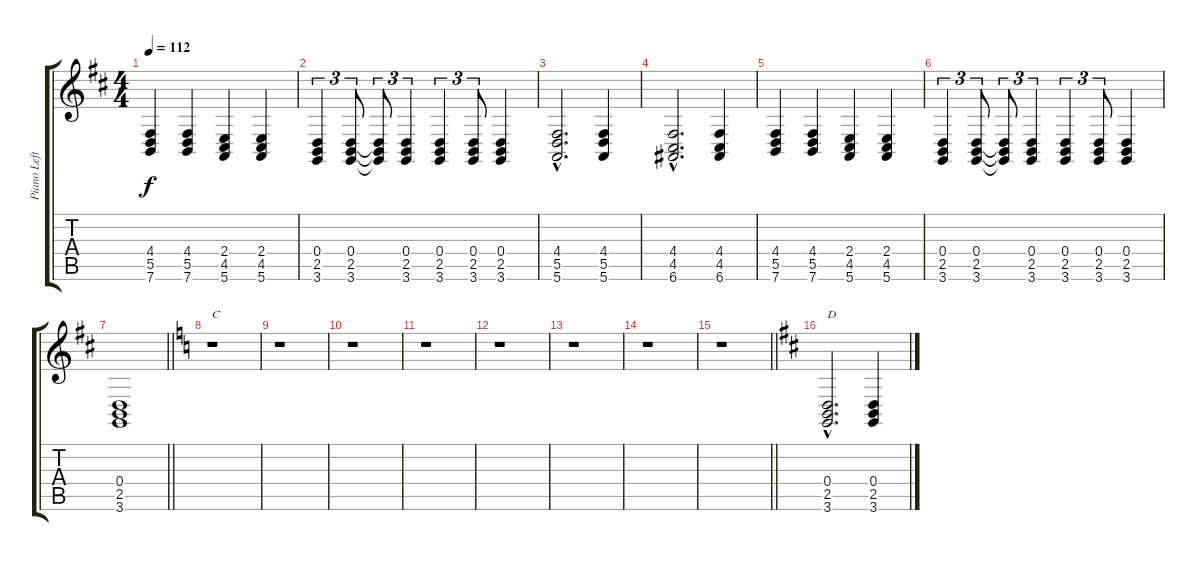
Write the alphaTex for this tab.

\track ("Piano Left Hand " "Piano Left") {instrument acousticgrandpiano}
\staff {score tabs}
\tuning (E4 B3 G3 D3 A2 E2) {hide}
\ts (4 4)
\tempo 112
\clef g2
\ks d
(4.4 5.5 7.6).4{dy f} (4.4 5.5 7.6).4 (2.4 4.5 5.6).4 (2.4 4.5 5.6).4 |
(0.4 2.5 3.6).4{tu (3 2)} (0.4 2.5 3.6).8{tu (3 2)} (0.4{t} 2.5{t} 3.6{t}).8{tu (3 2)} (0.4 2.5 3.6).4{tu (3 2)} (0.4 2.5 3.6).4{tu (3 2)} (0.4 2.5 3.6).8{tu (3 2)} (0.4 2.5 3.6).4 |
(4.4{hac} 5.5{hac} 5.6{hac}).2{d} (4.4 5.5 5.6).4 |
(4.4{hac} 4.5{hac} 6.6{hac}).2{d} (4.4 4.5 6.6).4 |
(4.4 5.5 7.6).4 (4.4 5.5 7.6).4 (2.4 4.5 5.6).4 (2.4 4.5 5.6).4 |
(0.4 2.5 3.6).4{tu (3 2)} (0.4 2.5 3.6).8{tu (3 2)} (0.4{t} 2.5{t} 3.6{t}).8{tu (3 2)} (0.4 2.5 3.6).4{tu (3 2)} (0.4 2.5 3.6).4{tu (3 2)} (0.4 2.5 3.6).8{tu (3 2)} (0.4 2.5 3.6).4 |
\barLineRight lightlight
(0.4 2.5 3.6).1 |
\ks c
r.1{txt "C"} |
r.1 |
r.1 |
r.1 |
r.1 |
r.1 |
r.1 |
\barLineRight lightlight
r.1 |
\ks d
(0.4{hac} 2.5{hac} 3.6{hac}).2{d txt "D"} (0.4 2.5 3.6).4
